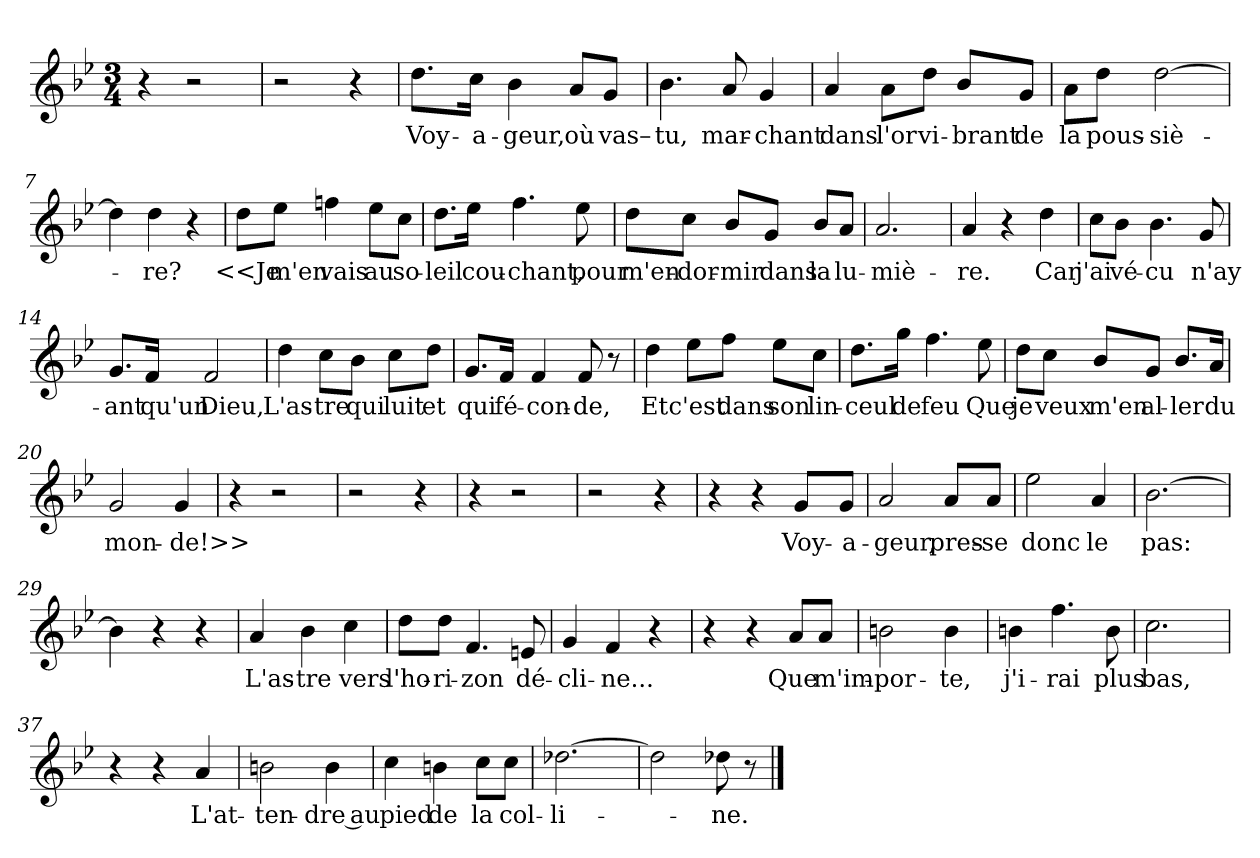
**kern	**text
*part1	*part1
*staff1	*staff1
*clefG2	*
*k[b-e-]	*
*M3/4	*
=1	=1
4r	.
2r	.
=2	=2
2r	.
4r	.
=3	=3
!	!LO:LY:b
8.dd\L	Voy-
!	!LO:LY:b
16cc\Jk	-a-
!	!LO:LY:b
4b-\	-geur,
!	!LO:LY:b
8a/L	où
!	!LO:LY:b
8g/J	vas–
=4	=4
!	!LO:LY:b
4.b-\	tu,
!	!LO:LY:b
8a/	mar-
!	!LO:LY:b
4g/	-chant
=5	=5
!	!LO:LY:b
4a/	dans
!	!LO:LY:b
8a\L	l'or
!	!LO:LY:b
8dd\J	vi-
!	!LO:LY:b
8b-/L	-brant
!	!LO:LY:b
8g/J	de
=6	=6
!	!LO:LY:b
8a\L	la
!	!LO:LY:b
8dd\J	pous-
!	!LO:LY:b
[2dd\	-siè-
=7	=7
4dd\]	.
!	!LO:LY:b
4dd\	-re?
4r	.
=8	=8
!	!LO:LY:b
8dd\L	<<Je
!	!LO:LY:b
8ee-\J	m'en
!	!LO:LY:b
4ffn\	vais
!	!LO:LY:b
8ee-\L	au
!	!LO:LY:b
8cc\J	so-
!!LO:LB:g=z
=9	=9
!	!LO:LY:b
8.dd\L	-leil
!	!LO:LY:b
16ee-\Jk	cou-
!	!LO:LY:b
4.ff\	-chant,
!	!LO:LY:b
8ee-\	pour
=10	=10
!	!LO:LY:b
8dd\L	m'en-
!	!LO:LY:b
8cc\J	-dor-
!	!LO:LY:b
8b-/L	-mir
!	!LO:LY:b
8g/J	dans
!	!LO:LY:b
8b-/L	la
!	!LO:LY:b
8a/J	lu-
=11	=11
!	!LO:LY:b
2.a/	-miè-
=12	=12
!	!LO:LY:b
4a/	-re.
4r	.
!	!LO:LY:b
4dd\	Car
=13	=13
!	!LO:LY:b
8cc\L	j'ai
!	!LO:LY:b
8b-\J	vé-
!	!LO:LY:b
4.b-\	-cu
!	!LO:LY:b
8g/	n'ay-
=14	=14
!	!LO:LY:b
8.g/L	-ant
!	!LO:LY:b
16f/Jk	qu'un
!	!LO:LY:b
2f/	Dieu,
=15	=15
!	!LO:LY:b
4dd\	L'as-
!	!LO:LY:b
8cc\L	-tre
!	!LO:LY:b
8b-\J	qui
!	!LO:LY:b
8cc\L	luit
!	!LO:LY:b
8dd\J	et
!!LO:LB:g=z
=16	=16
!	!LO:LY:b
8.g/L	qui
!	!LO:LY:b
16f/Jk	fé-
!	!LO:LY:b
4f/	-con-
!	!LO:LY:b
8f/	-de,
8r	.
=17	=17
!	!LO:LY:b
4dd\	Et
!	!LO:LY:b
8ee-\L	c'est
!	!LO:LY:b
8ff\J	dans
!	!LO:LY:b
8ee-\L	son
!	!LO:LY:b
8cc\J	lin-
=18	=18
!	!LO:LY:b
8.dd\L	-ceul
!	!LO:LY:b
16gg\Jk	de
!	!LO:LY:b
4.ff\	feu
!	!LO:LY:b
8ee-\	Que
=19	=19
!	!LO:LY:b
8dd\L	je
!	!LO:LY:b
8cc\J	veux
!	!LO:LY:b
8b-/L	m'en
!	!LO:LY:b
8g/J	al-
!	!LO:LY:b
8.b-/L	-ler
!	!LO:LY:b
16a/Jk	du
=20	=20
!	!LO:LY:b
2g/	mon-
!	!LO:LY:b
4g/	-de!>>
=21	=21
4r	.
2r	.
=22	=22
2r	.
4r	.
=23	=23
4r	.
2r	.
=24	=24
2r	.
4r	.
!!LO:LB:g=z
=25	=25
4r	.
4r	.
!	!LO:LY:b
8g/L	Voy-
!	!LO:LY:b
8g/J	-a-
=26	=26
!	!LO:LY:b
2a/	-geur,
!	!LO:LY:b
8a/L	pres-
!	!LO:LY:b
8a/J	-se
=27	=27
!	!LO:LY:b
2ee-\	donc
!	!LO:LY:b
4a/	le
=28	=28
!	!LO:LY:b
[2.b-\	pas:
=29	=29
4b-\]	.
4r	.
4r	.
=30	=30
!	!LO:LY:b
4a/	L'as-
!	!LO:LY:b
4b-\	-tre
!	!LO:LY:b
4cc\	vers
=31	=31
!	!LO:LY:b
8dd\L	l'ho-
!	!LO:LY:b
8dd\J	-ri-
!	!LO:LY:b
4.f/	-zon
!	!LO:LY:b
8en/	dé-
=32	=32
!	!LO:LY:b
4g/	-cli-
!	!LO:LY:b
4f/	-ne...
4r	.
=33	=33
4r	.
4r	.
!	!LO:LY:b
8a/L	Que
!	!LO:LY:b
8a/J	m'im-
=34	=34
!	!LO:LY:b
2bn\	-por-
!	!LO:LY:b
4b\	-te,
!!LO:LB:g=z
=35	=35
!	!LO:LY:b
4bn\	j'i-
!	!LO:LY:b
4.ff\	-rai
!	!LO:LY:b
8b\	plus
=36	=36
!	!LO:LY:b
2.cc\	bas,
=37	=37
4r	.
4r	.
!	!LO:LY:b
4a/	L'at-
=38	=38
!	!LO:LY:b
2bn\	-ten-
!	!LO:LY:b
4b\	-dre au
=39	=39
!	!LO:LY:b
4cc\	pied
!	!LO:LY:b
4bn\	de
!	!LO:LY:b
8cc\L	la
!	!LO:LY:b
8cc\J	col-
=40	=40
!	!LO:LY:b
[2.dd-X\	-li-
=41	=41
2dd-\]	.
!	!LO:LY:b
8dd-X\	-ne.
8r	.
==	==
*-	*-
